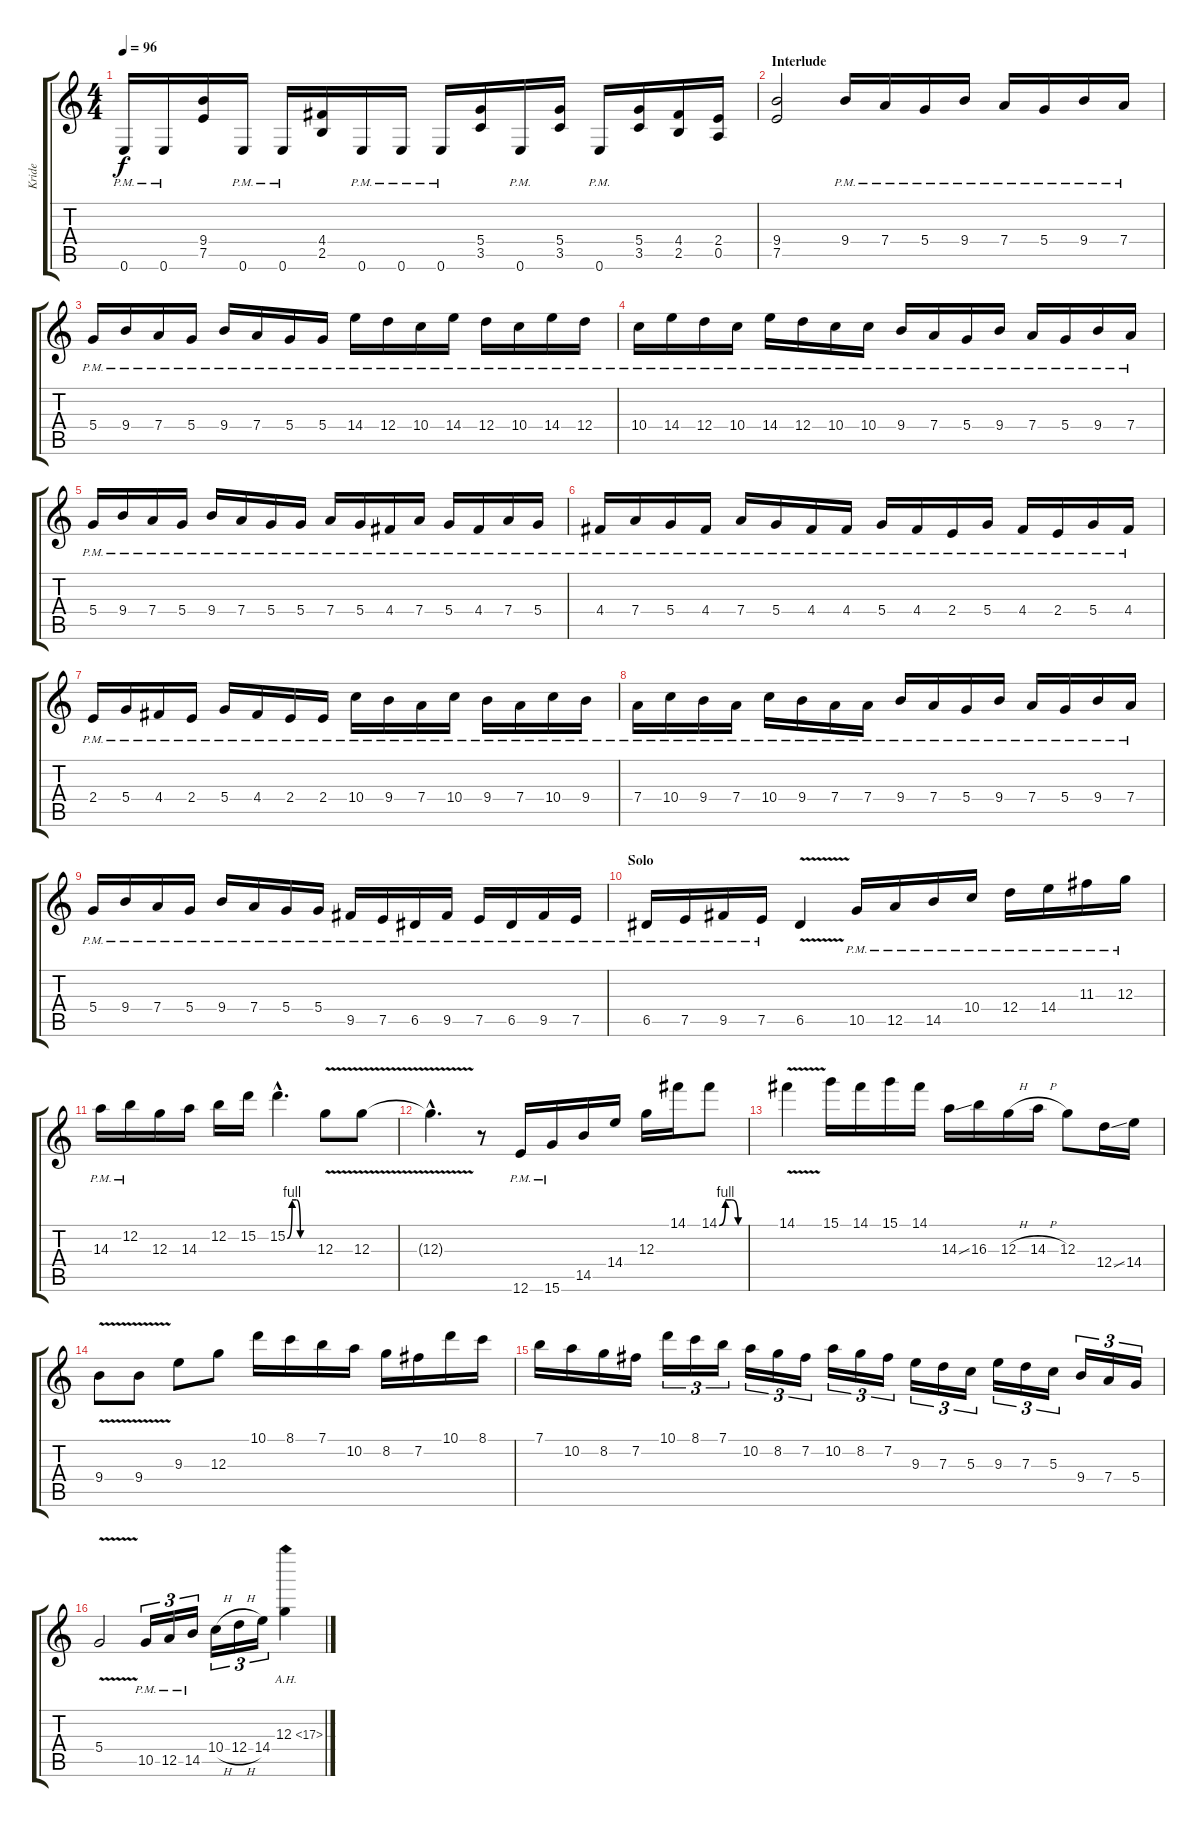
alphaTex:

\track ("Kride" "Kride") {instrument distortionguitar}
\staff {score tabs}
\tuning (E4 B3 G3 D3 A2 E2) {hide}
\ts (4 4)
\tempo 96
\clef g2
\ks c
0.6{pm}.16{dy f} 0.6{pm}.16 (9.4 7.5).16 0.6{pm}.16 0.6{pm}.16 (4.4 2.5).16 0.6{pm}.16 0.6{pm}.16 0.6{pm}.16 (5.4 3.5).16 0.6{pm}.16 (5.4 3.5).16 0.6{pm}.16 (5.4 3.5).16 (4.4 2.5).16 (2.4 0.5).16 |
\section ("" "Interlude")
(9.4 7.5).2 9.4{pm}.16 7.4{pm}.16 5.4{pm}.16 9.4{pm}.16 7.4{pm}.16 5.4{pm}.16 9.4{pm}.16 7.4{pm}.16 |
5.4{pm}.16 9.4{pm}.16 7.4{pm}.16 5.4{pm}.16 9.4{pm}.16 7.4{pm}.16 5.4{pm}.16 5.4{pm}.16 14.4{pm}.16 12.4{pm}.16 10.4{pm}.16 14.4{pm}.16 12.4{pm}.16 10.4{pm}.16 14.4{pm}.16 12.4{pm}.16 |
10.4{pm}.16 14.4{pm}.16 12.4{pm}.16 10.4{pm}.16 14.4{pm}.16 12.4{pm}.16 10.4{pm}.16 10.4{pm}.16 9.4{pm}.16 7.4{pm}.16 5.4{pm}.16 9.4{pm}.16 7.4{pm}.16 5.4{pm}.16 9.4{pm}.16 7.4{pm}.16 |
5.4{pm}.16 9.4{pm}.16 7.4{pm}.16 5.4{pm}.16 9.4{pm}.16 7.4{pm}.16 5.4{pm}.16 5.4{pm}.16 7.4{pm}.16 5.4{pm}.16 4.4{pm}.16 7.4{pm}.16 5.4{pm}.16 4.4{pm}.16 7.4{pm}.16 5.4{pm}.16 |
4.4{pm}.16 7.4{pm}.16 5.4{pm}.16 4.4{pm}.16 7.4{pm}.16 5.4{pm}.16 4.4{pm}.16 4.4{pm}.16 5.4{pm}.16 4.4{pm}.16 2.4{pm}.16 5.4{pm}.16 4.4{pm}.16 2.4{pm}.16 5.4{pm}.16 4.4{pm}.16 |
2.4{pm}.16 5.4{pm}.16 4.4{pm}.16 2.4{pm}.16 5.4{pm}.16 4.4{pm}.16 2.4{pm}.16 2.4{pm}.16 10.4{pm}.16 9.4{pm}.16 7.4{pm}.16 10.4{pm}.16 9.4{pm}.16 7.4{pm}.16 10.4{pm}.16 9.4{pm}.16 |
7.4{pm}.16 10.4{pm}.16 9.4{pm}.16 7.4{pm}.16 10.4{pm}.16 9.4{pm}.16 7.4{pm}.16 7.4{pm}.16 9.4{pm}.16 7.4{pm}.16 5.4{pm}.16 9.4{pm}.16 7.4{pm}.16 5.4{pm}.16 9.4{pm}.16 7.4{pm}.16 |
5.4{pm}.16 9.4{pm}.16 7.4{pm}.16 5.4{pm}.16 9.4{pm}.16 7.4{pm}.16 5.4{pm}.16 5.4{pm}.16 9.5{pm}.16 7.5{pm}.16 6.5{pm}.16 9.5{pm}.16 7.5{pm}.16 6.5{pm}.16 9.5{pm}.16 7.5{pm}.16 |
\section ("" "Solo")
6.5{pm}.16 7.5{pm}.16 9.5{pm}.16 7.5{pm}.16 6.5{v}.4 10.5{pm}.16 12.5{pm}.16 14.5{pm}.16 10.4{pm}.16 12.4{pm}.16 14.4{pm}.16 11.3{pm}.16 12.3{pm}.16 |
14.3{pm}.16 12.2{pm}.16 12.3.16 14.3.16 12.2.16 15.2.16 15.2{be (custom 0 0 11 4 21 4 30 0 45 0 60 0) hac}.4{d} 12.3{v}.8 12.3{v}.8 |
12.3{hac t}.4{d} r.8 12.6{pm}.16 15.6{pm}.16 14.5.16 14.4.16 12.3.16 14.1.16 14.1{be (custom 0 0 15 4 30 4 45 0 60 0)}.8 |
14.1{v}.4 15.1.16 14.1.16 15.1.16 14.1.16 14.3{ss}.16 16.3.16 12.3{h}.16 14.3{h}.16 12.3.8 12.4{ss}.16 14.4.16 |
9.4{v}.8 9.4{v}.8 9.3.8 12.3.8 10.1.16 8.1.16 7.1.16 10.2.16 8.2.16 7.2.16 10.1.16 8.1.16 |
7.1.16 10.2.16 8.2.16 7.2.16 10.1.16{tu (3 2)} 8.1.16{tu (3 2)} 7.1.16{tu (3 2)} 10.2.16{tu (3 2)} 8.2.16{tu (3 2)} 7.2.16{tu (3 2)} 10.2.16{tu (3 2)} 8.2.16{tu (3 2)} 7.2.16{tu (3 2)} 9.3.16{tu (3 2)} 7.3.16{tu (3 2)} 5.3.16{tu (3 2)} 9.3.16{tu (3 2)} 7.3.16{tu (3 2)} 5.3.16{tu (3 2)} 9.4.16{tu (3 2)} 7.4.16{tu (3 2)} 5.4.16{tu (3 2)} |
5.4{v}.2 10.5{pm}.16{tu (3 2)} 12.5{pm}.16{tu (3 2)} 14.5{pm}.16{tu (3 2)} 10.4{h}.16{tu (3 2)} 12.4{h}.16{tu (3 2)} 14.4.16{tu (3 2)} 12.3{ah 5}.4
